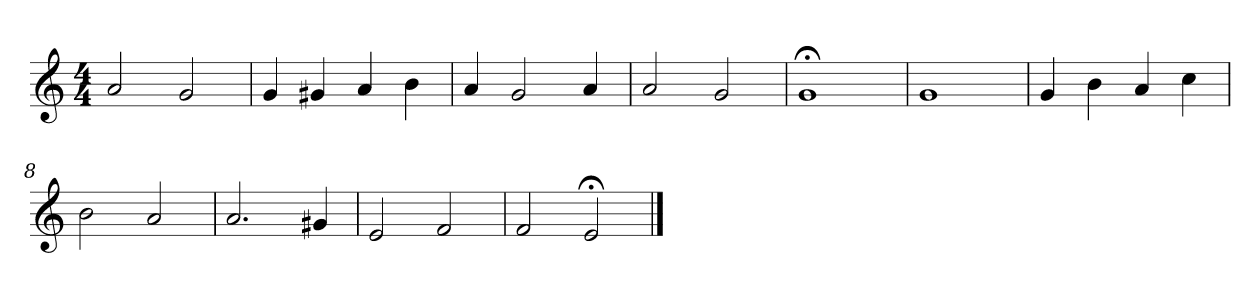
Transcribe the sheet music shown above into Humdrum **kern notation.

**kern
*part1
*staff1
*clefG2
*k[]
*C:
*M4/4
=1
2a
2g
=2
4g
4g#X
4a
4b
=3
4a
2g
4a
=4
2a
2g
=5
1g;<
=6
1g
=7
4g
4b
4a
4cc
=8
2b
2a
=9
2.a
4g#X
=10
2e
2f
=11
2f
2e;<
==
*-
